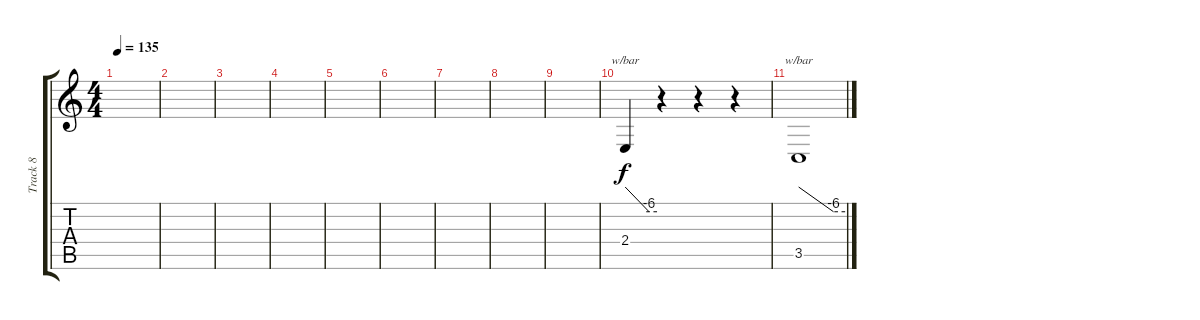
\track ("Track 8" "Track 8") {instrument timpani}
\staff {score tabs}
\tuning (E4 B3 G3 D3 A2 E2) {hide}
\ts (4 4)
\tempo 135
\clef g2
\ks c
|
|
|
|
|
|
|
|
|
2.4.4{tbe (custom default 0 0 45 -24 60 -24) instrument timpani} r.4 r.4 r.4 |
3.5.1{tbe (custom default 0 0 45 -24 60 -24)}
